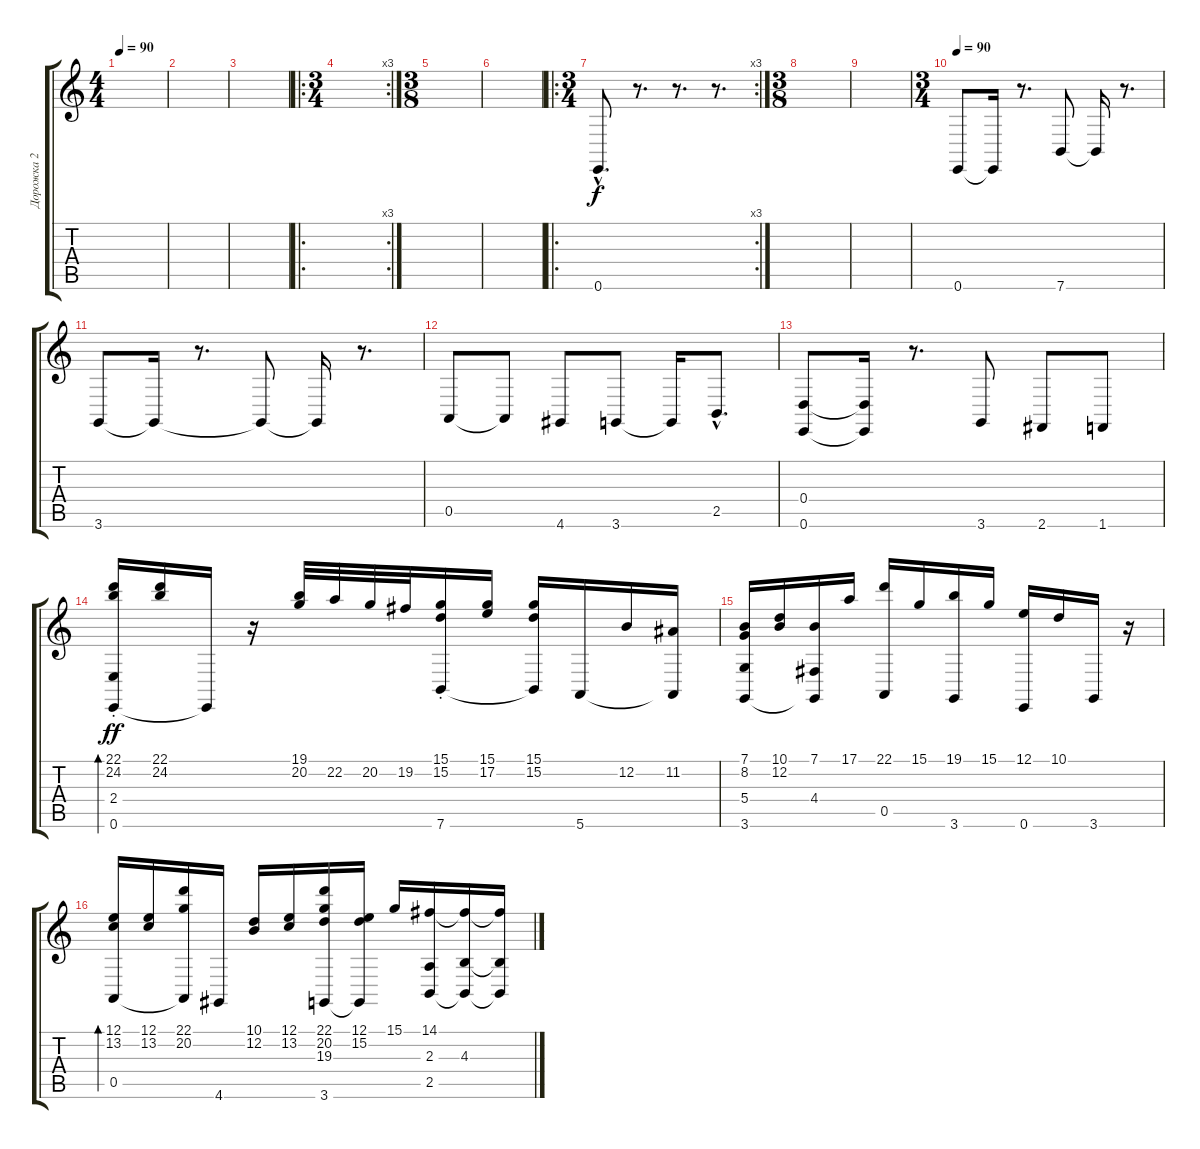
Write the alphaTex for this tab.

\track ("Дорожка 2" "Дорожка 2") {instrument electricgrandpiano}
\staff {score tabs}
\tuning (E4 B3 G3 D3 A2 E2) {hide}
\ts (4 4)
\tempo 90
\clef g2
\ks c
|
|
|
\ro
\rc 3
\ts (3 4)
|
\ts (3 8)
|
|
\ro
\rc 3
\ts (3 4)
0.6{hac}.8{d} r.8{d} r.8{d} r.8{d} |
\ts (3 8)
|
|
\ts (3 4)
\tempo 90
0.6.8 0.6{t}.16 r.8{d} 7.6.8 7.6{t}.16 r.8{d} |
3.6.8 3.6{t}.16 r.8{d} 3.6{t}.8 3.6{t}.16 r.8{d} |
0.5.8 0.5{t}.8 4.6.8 3.6.8 3.6{t}.16 2.5{hac}.8{d} |
(0.4 0.6).8 (0.4{t} 0.6{t}).16 r.8{d} 3.6.8 2.6.8 1.6.8 |
(22.1{st} 24.2{st} 2.4 0.6).16{bd 30 dy ff} (22.1 24.2).16 0.6{t}.16 r.16 (19.1 20.2).32 22.2.32 20.2.32 19.2.32 (15.1{st} 15.2{st} 7.6).16 (15.1 17.2).16 (15.1 15.2 7.6{t}).16 5.6.16 12.2.16 (11.2 5.6{t}).16 |
(7.1 8.2 5.4 3.6).16 (10.1 12.2).16 (7.1 4.4 3.6{t}).16 17.1.16 (22.1 0.5).16 15.1.16 (19.1 3.6).16 15.1.16 (12.1 0.6).16 10.1.16 3.6.16 r.16 |
(12.1 13.2 0.5).16{bd 120} (12.1 13.2).16 (22.1 20.2 0.5{t}).16 4.6.16 (10.1 12.2).16 (12.1 13.2).16 (22.1 20.2 19.3 3.6).16 (12.1 15.2 3.6{t}).16 15.1.16 (14.1 2.3 2.5).16 (14.1{t} 4.3 2.5{t}).16 (14.1{t} 4.3{t} 2.5{t}).16
